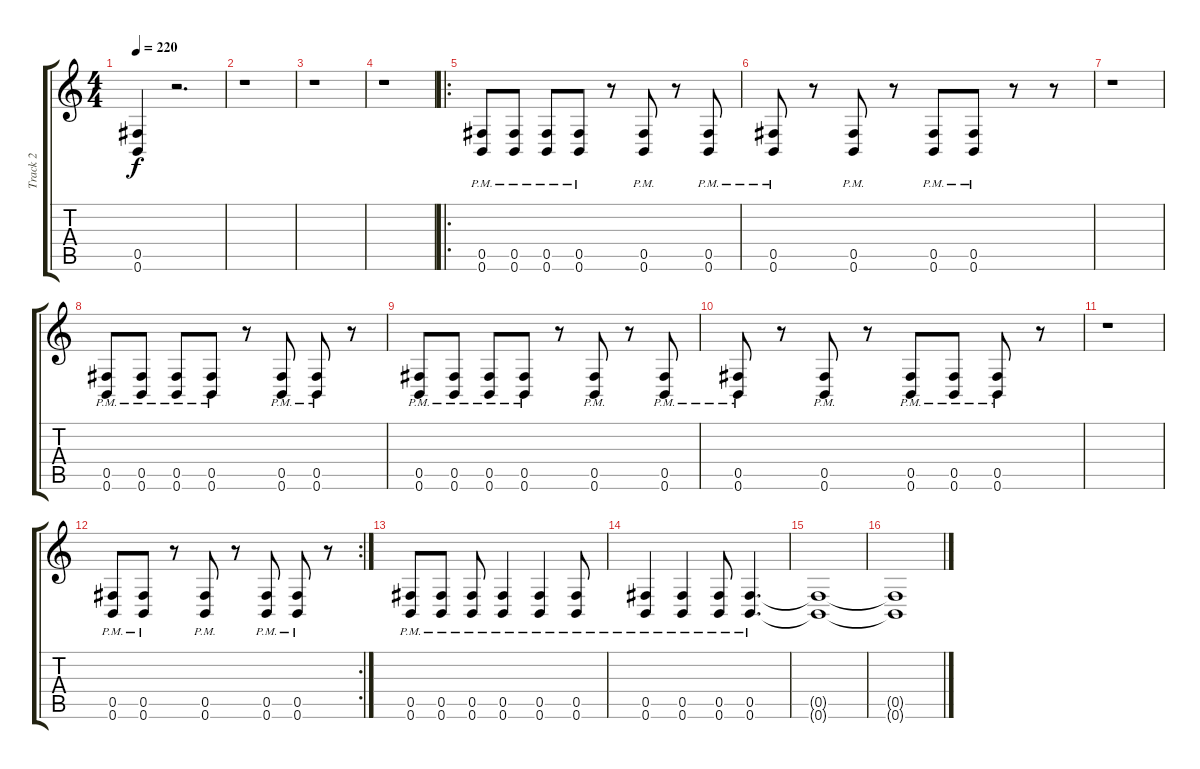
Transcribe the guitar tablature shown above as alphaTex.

\track ("Track 2" "Track 2") {instrument distortionguitar}
\staff {score tabs}
\tuning (Db4 Ab3 E3 B2 Gb2 B1) {hide}
\ts (4 4)
\tempo 220
\clef g2
\ks c
(0.5{t} 0.6{t}).4{dy f} r.2{d} |
r.1 |
r.1 |
r.1 |
\ro
(0.5{pm} 0.6{pm}).8 (0.5{pm} 0.6{pm}).8 (0.5{pm} 0.6{pm}).8 (0.5{pm} 0.6{pm}).8 r.8 (0.5{pm} 0.6{pm}).8 r.8 (0.5{pm} 0.6{pm}).8 |
(0.5{pm} 0.6{pm}).8 r.8 (0.5{pm} 0.6{pm}).8 r.8 (0.5{pm} 0.6{pm}).8 (0.5{pm} 0.6{pm}).8 r.8 r.8 |
r.1 |
(0.5{pm} 0.6{pm}).8 (0.5{pm} 0.6{pm}).8 (0.5{pm} 0.6{pm}).8 (0.5{pm} 0.6{pm}).8 r.8 (0.5{pm} 0.6{pm}).8 (0.5{pm} 0.6{pm}).8 r.8 |
(0.5{pm} 0.6{pm}).8 (0.5{pm} 0.6{pm}).8 (0.5{pm} 0.6{pm}).8 (0.5{pm} 0.6{pm}).8 r.8 (0.5{pm} 0.6{pm}).8 r.8 (0.5{pm} 0.6{pm}).8 |
(0.5{pm} 0.6{pm}).8 r.8 (0.5{pm} 0.6{pm}).8 r.8 (0.5{pm} 0.6{pm}).8 (0.5{pm} 0.6{pm}).8 (0.5{pm} 0.6{pm}).8 r.8 |
r.1 |
\rc 2
(0.5{pm} 0.6{pm}).8 (0.5{pm} 0.6{pm}).8 r.8 (0.5{pm} 0.6{pm}).8 r.8 (0.5{pm} 0.6{pm}).8 (0.5{pm} 0.6{pm}).8 r.8 |
(0.5{pm} 0.6{pm}).8 (0.5{pm} 0.6{pm}).8 (0.5{pm} 0.6{pm}).8 (0.5{pm} 0.6{pm}).4 (0.5{pm} 0.6{pm}).4 (0.5{pm} 0.6{pm}).8 |
(0.5{pm} 0.6{pm}).4 (0.5{pm} 0.6{pm}).4 (0.5{pm} 0.6{pm}).8 (0.5{pm} 0.6{pm}).4{d} |
(0.5{t} 0.6{t}).1 |
(0.5{t} 0.6{t}).1
